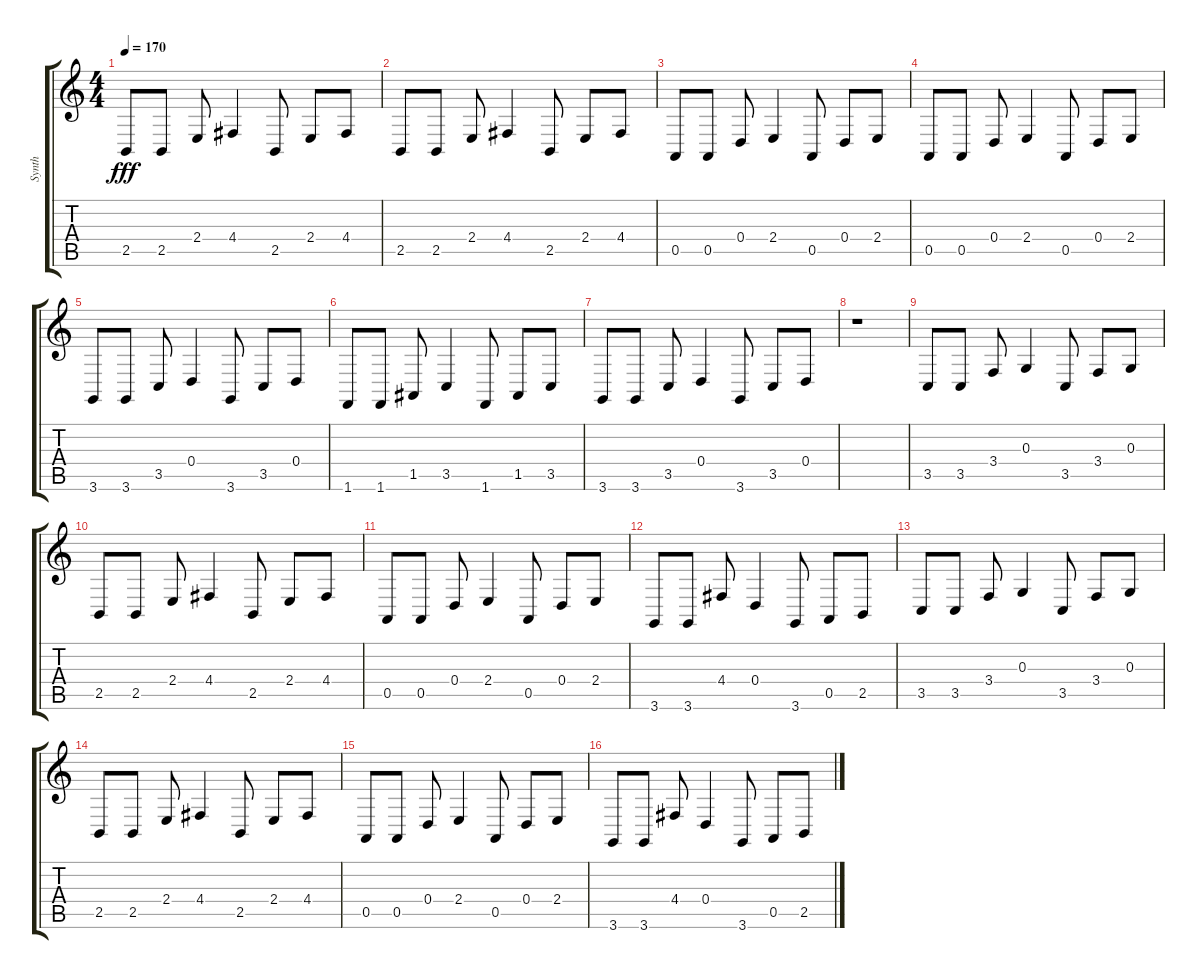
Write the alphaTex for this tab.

\track ("Synth" "Synth") {instrument lead1square}
\staff {score tabs}
\tuning (E4 B3 G3 D3 A2 E2) {hide}
\ts (4 4)
\tempo 170
\clef g2
\ks c
2.5.8{dy fff} 2.5.8 2.4.8 4.4.4 2.5.8 2.4.8 4.4.8 |
2.5.8 2.5.8 2.4.8 4.4.4 2.5.8 2.4.8 4.4.8 |
0.5.8 0.5.8 0.4.8 2.4.4 0.5.8 0.4.8 2.4.8 |
0.5.8 0.5.8 0.4.8 2.4.4 0.5.8 0.4.8 2.4.8 |
3.6.8 3.6.8 3.5.8 0.4.4 3.6.8 3.5.8 0.4.8 |
1.6.8 1.6.8 1.5.8 3.5.4 1.6.8 1.5.8 3.5.8 |
3.6.8 3.6.8 3.5.8 0.4.4 3.6.8 3.5.8 0.4.8 |
r.1 |
3.5.8 3.5.8 3.4.8 0.3.4 3.5.8 3.4.8 0.3.8 |
2.5.8 2.5.8 2.4.8 4.4.4 2.5.8 2.4.8 4.4.8 |
0.5.8 0.5.8 0.4.8 2.4.4 0.5.8 0.4.8 2.4.8 |
3.6.8 3.6.8 4.4.8 0.4.4 3.6.8 0.5.8 2.5.8 |
3.5.8 3.5.8 3.4.8 0.3.4 3.5.8 3.4.8 0.3.8 |
2.5.8 2.5.8 2.4.8 4.4.4 2.5.8 2.4.8 4.4.8 |
0.5.8 0.5.8 0.4.8 2.4.4 0.5.8 0.4.8 2.4.8 |
3.6.8 3.6.8 4.4.8 0.4.4 3.6.8 0.5.8 2.5.8
